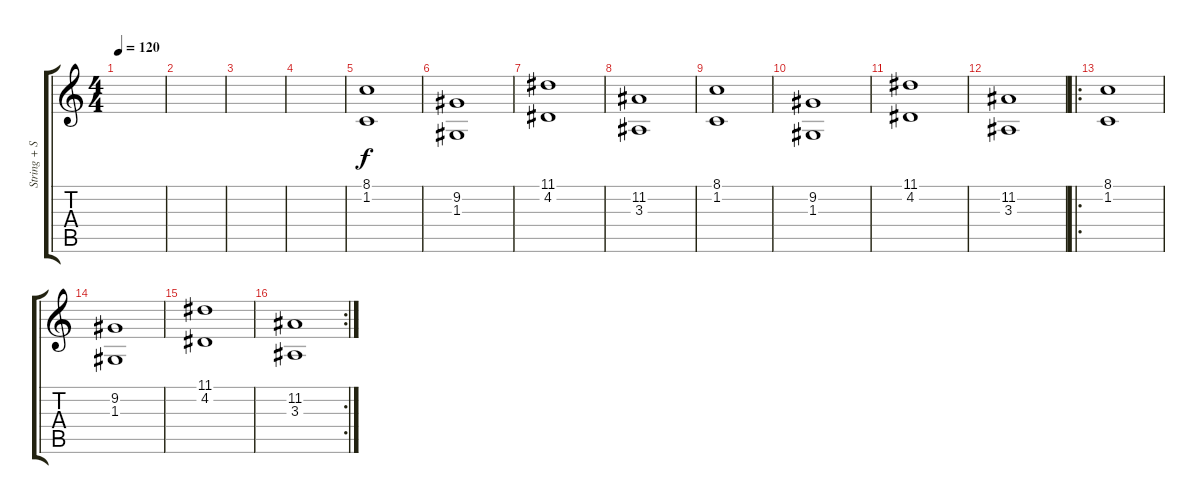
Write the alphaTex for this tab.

\track ("String + Sawtooth" "String + S") {instrument stringensemble1}
\staff {score tabs}
\tuning (E4 B3 G3 D3 A2 E2) {hide}
\ts (4 4)
\tempo 120
\clef g2
\ks c
|
|
|
|
(8.1 1.2).1 |
(9.2 1.3).1 |
(11.1 4.2).1 |
(11.2 3.3).1 |
(8.1 1.2).1 |
(9.2 1.3).1 |
(11.1 4.2).1 |
(11.2 3.3).1 |
\ro
(8.1 1.2).1 |
(9.2 1.3).1 |
(11.1 4.2).1 |
\rc 2
(11.2 3.3).1
